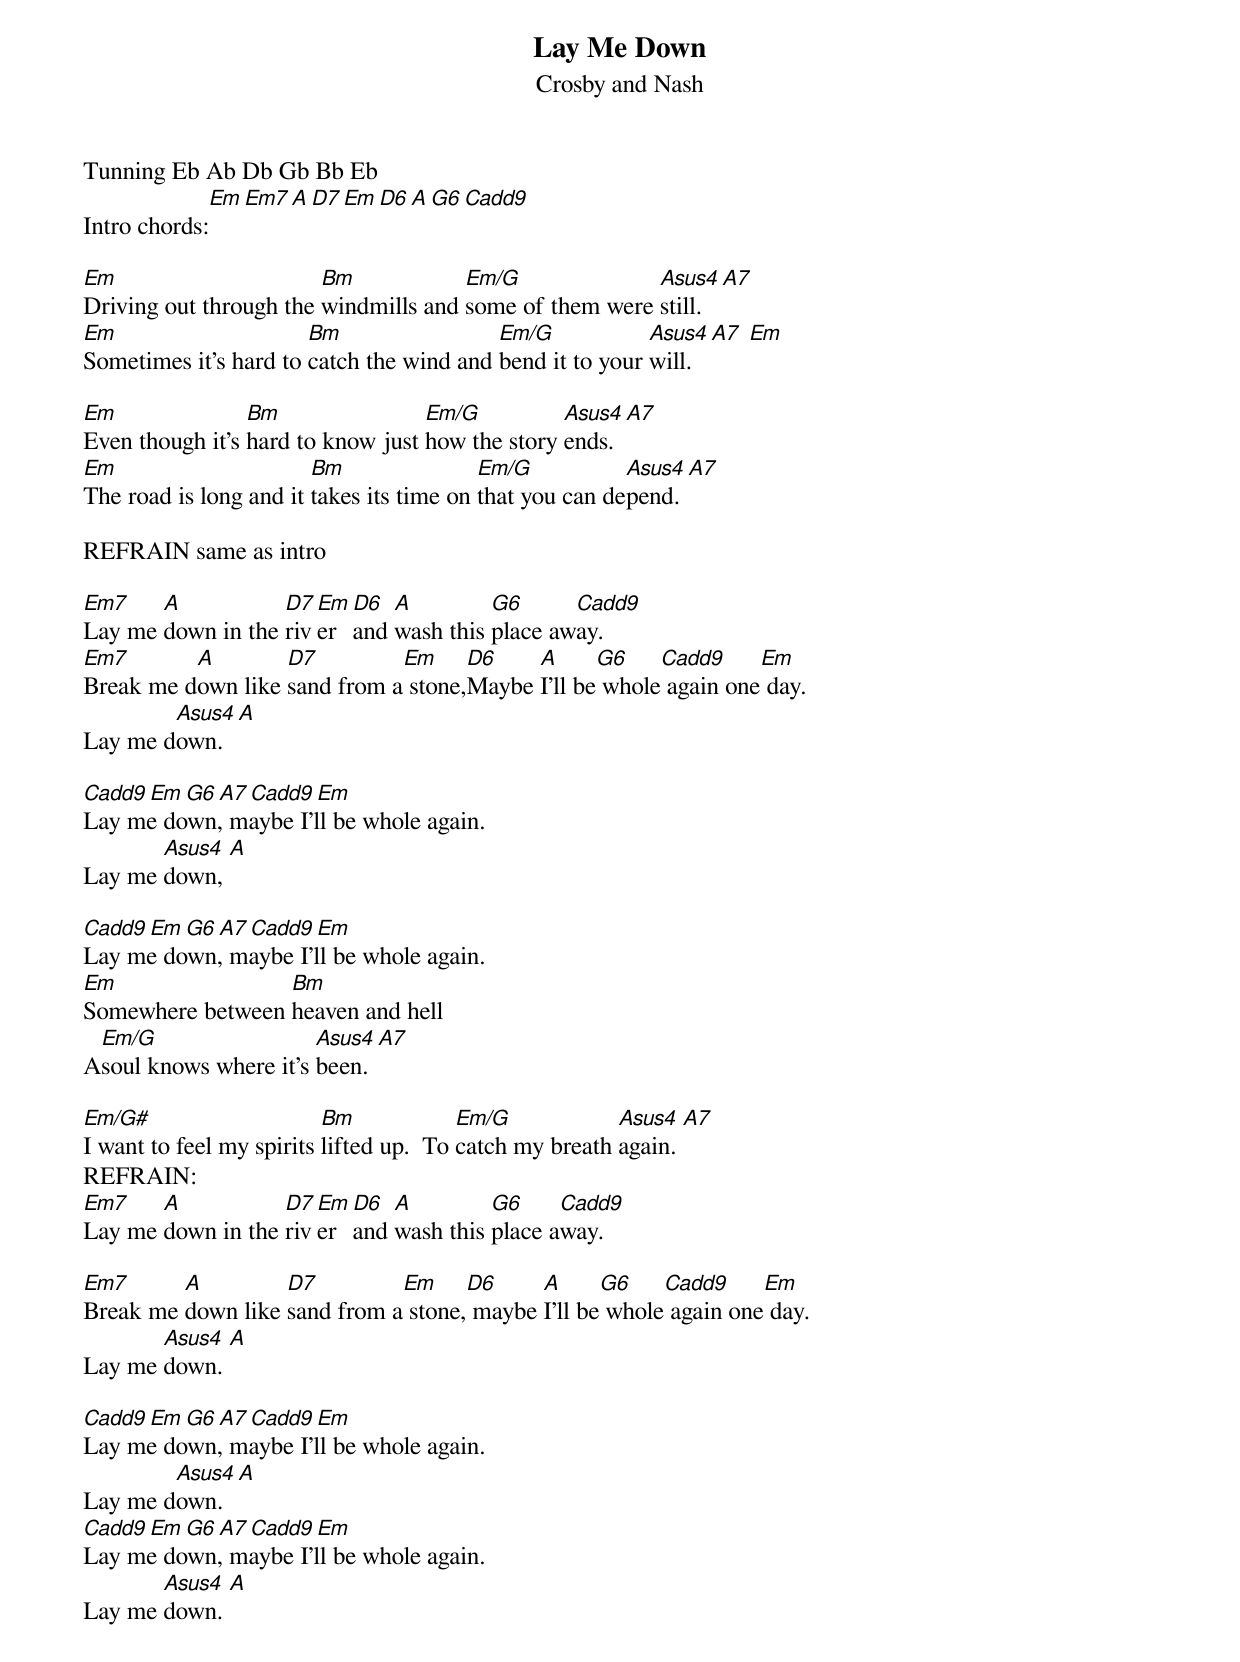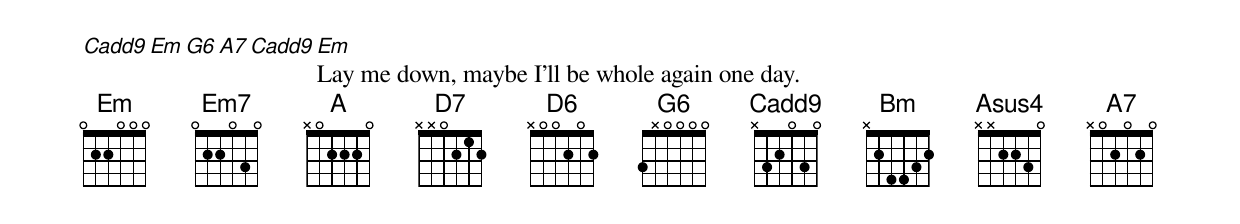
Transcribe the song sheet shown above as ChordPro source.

{define:aaaa}
{title:Lay Me Down}
{subtitle:Crosby and Nash}
Tunning Eb Ab Db Gb Bb Eb
Intro chords:[Em][Em7][A][D7][Em][D6][A][G6][Cadd9]

[Em]Driving out through the [Bm]windmills and [Em/G]some of them were [Asus4]still. [A7]
[Em]Sometimes it's hard to [Bm]catch the wind and [Em/G]bend it to your [Asus4]will. [A7] [Em]

[Em]Even though it's [Bm]hard to know just [Em/G]how the story [Asus4]ends. [A7]
[Em]The road is long and it [Bm]takes its time on [Em/G]that you can de[Asus4]pend. [A7]

REFRAIN same as intro

[Em7]Lay me [A]down in the [D7]riv[Em]er [D6]and [A]wash this [G6]place aw[Cadd9]ay.
[Em7]Break me d[A]own like [D7]sand from a[Em] stone,[D6]Maybe [A]I'll be[G6] whole[Cadd9] again one[Em] day.
Lay me d[Asus4]own. [A]

[Cadd9][Em][G6][A7][Cadd9][Em]
Lay me down, maybe I'll be whole again.
Lay me [Asus4]down, [A]

[Cadd9][Em][G6][A7][Cadd9][Em]
Lay me down, maybe I'll be whole again.
[Em]Somewhere between [Bm]heaven and hell
A[Em/G]soul knows where it's [Asus4]been. [A7]

[Em/G#]I want to feel my spirits [Bm]lifted up.  To [Em/G]catch my breath [Asus4]again. [A7]
REFRAIN:
[Em7]Lay me [A]down in the [D7]riv[Em]er [D6]and [A]wash this [G6]place a[Cadd9]way.

[Em7]Break me [A]down like [D7]sand from a[Em] stone,[D6] maybe [A]I'll be[G6] whole[Cadd9] again one[Em] day.
Lay me [Asus4]down. [A]

[Cadd9][Em][G6][A7][Cadd9][Em]
Lay me down, maybe I'll be whole again.
Lay me d[Asus4]own. [A]
[Cadd9][Em][G6][A7][Cadd9][Em]
Lay me down, maybe I'll be whole again.
Lay me [Asus4]down. [A]

[Cadd9][Em][G6][A7][Cadd9][Em]Lay me down, maybe I'll be whole again one day.
